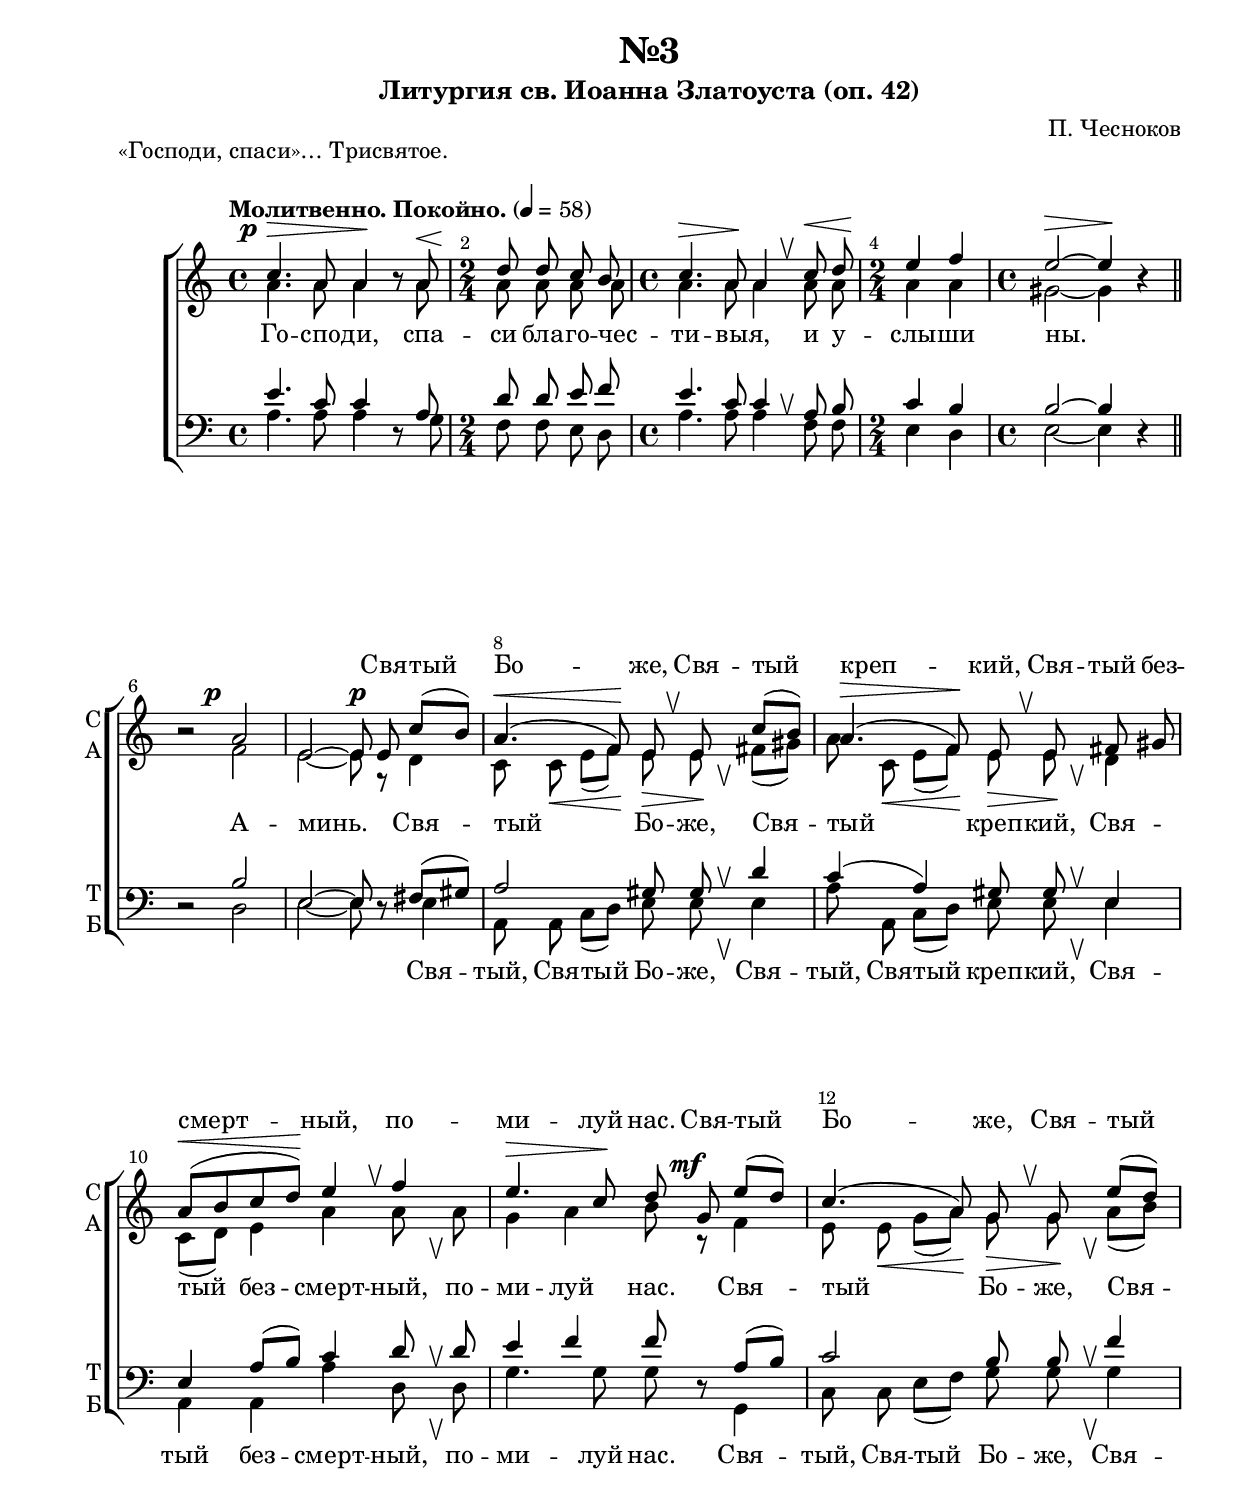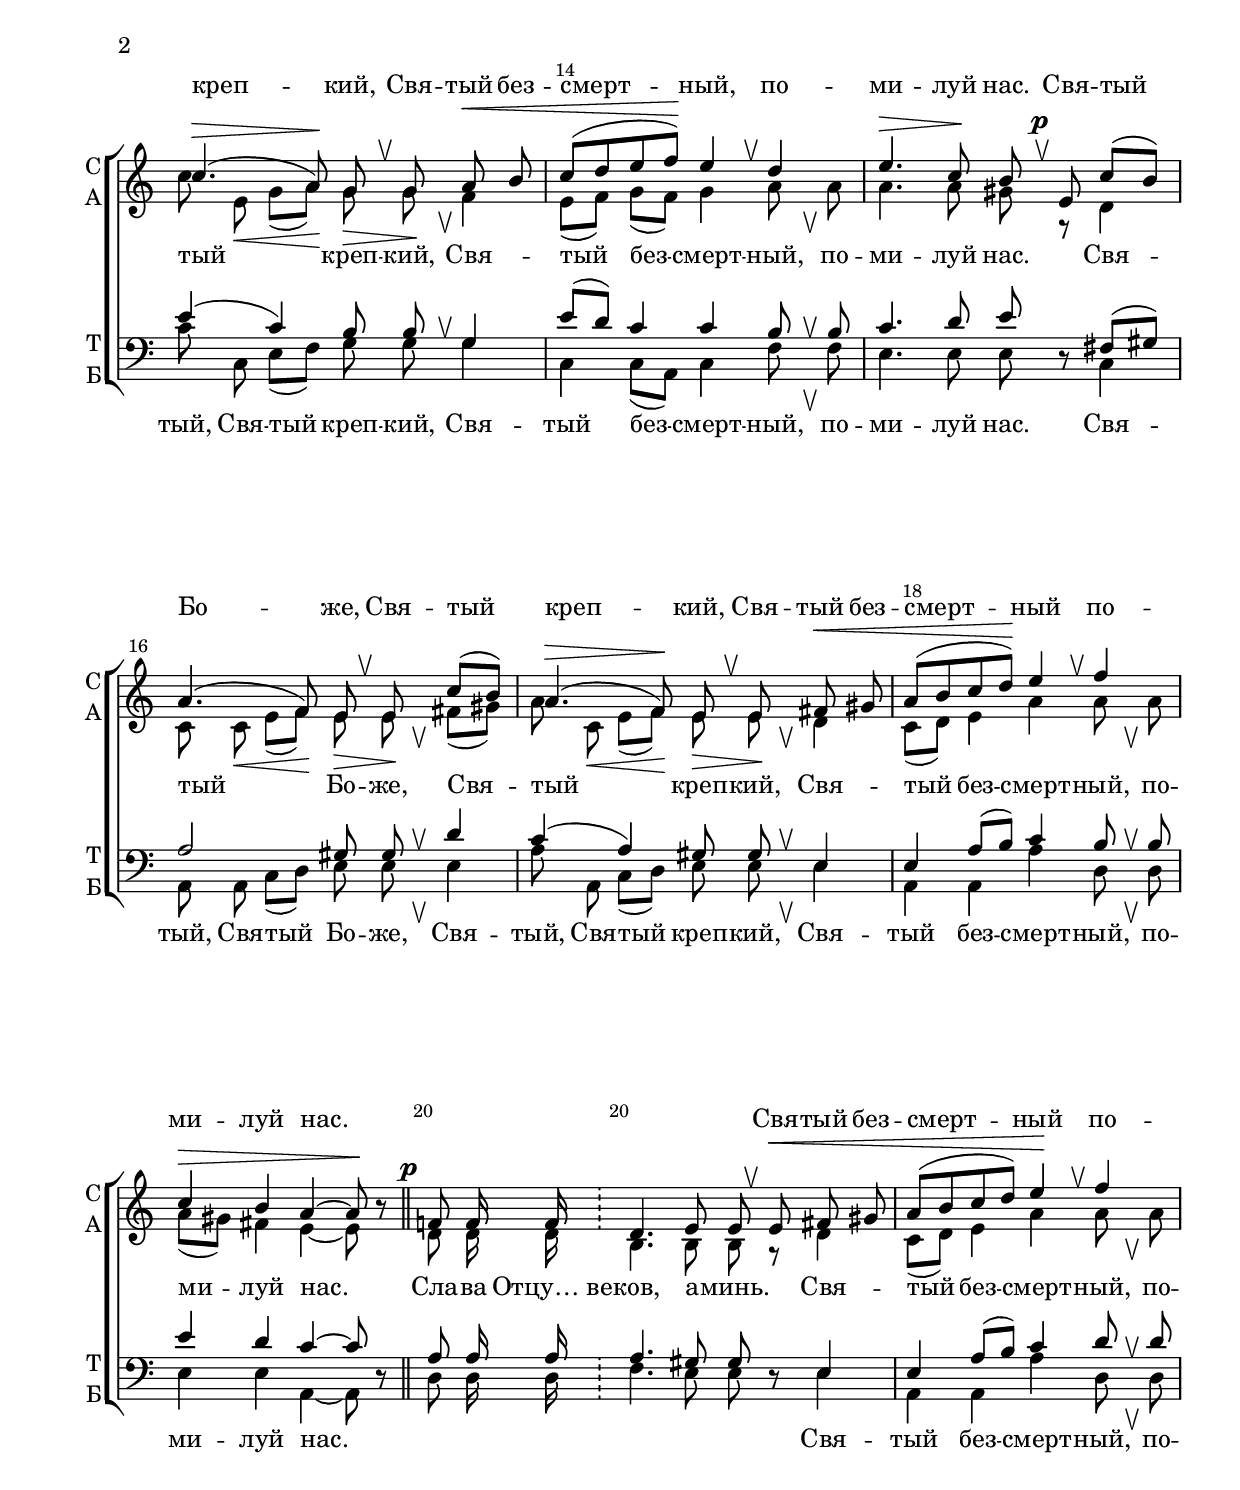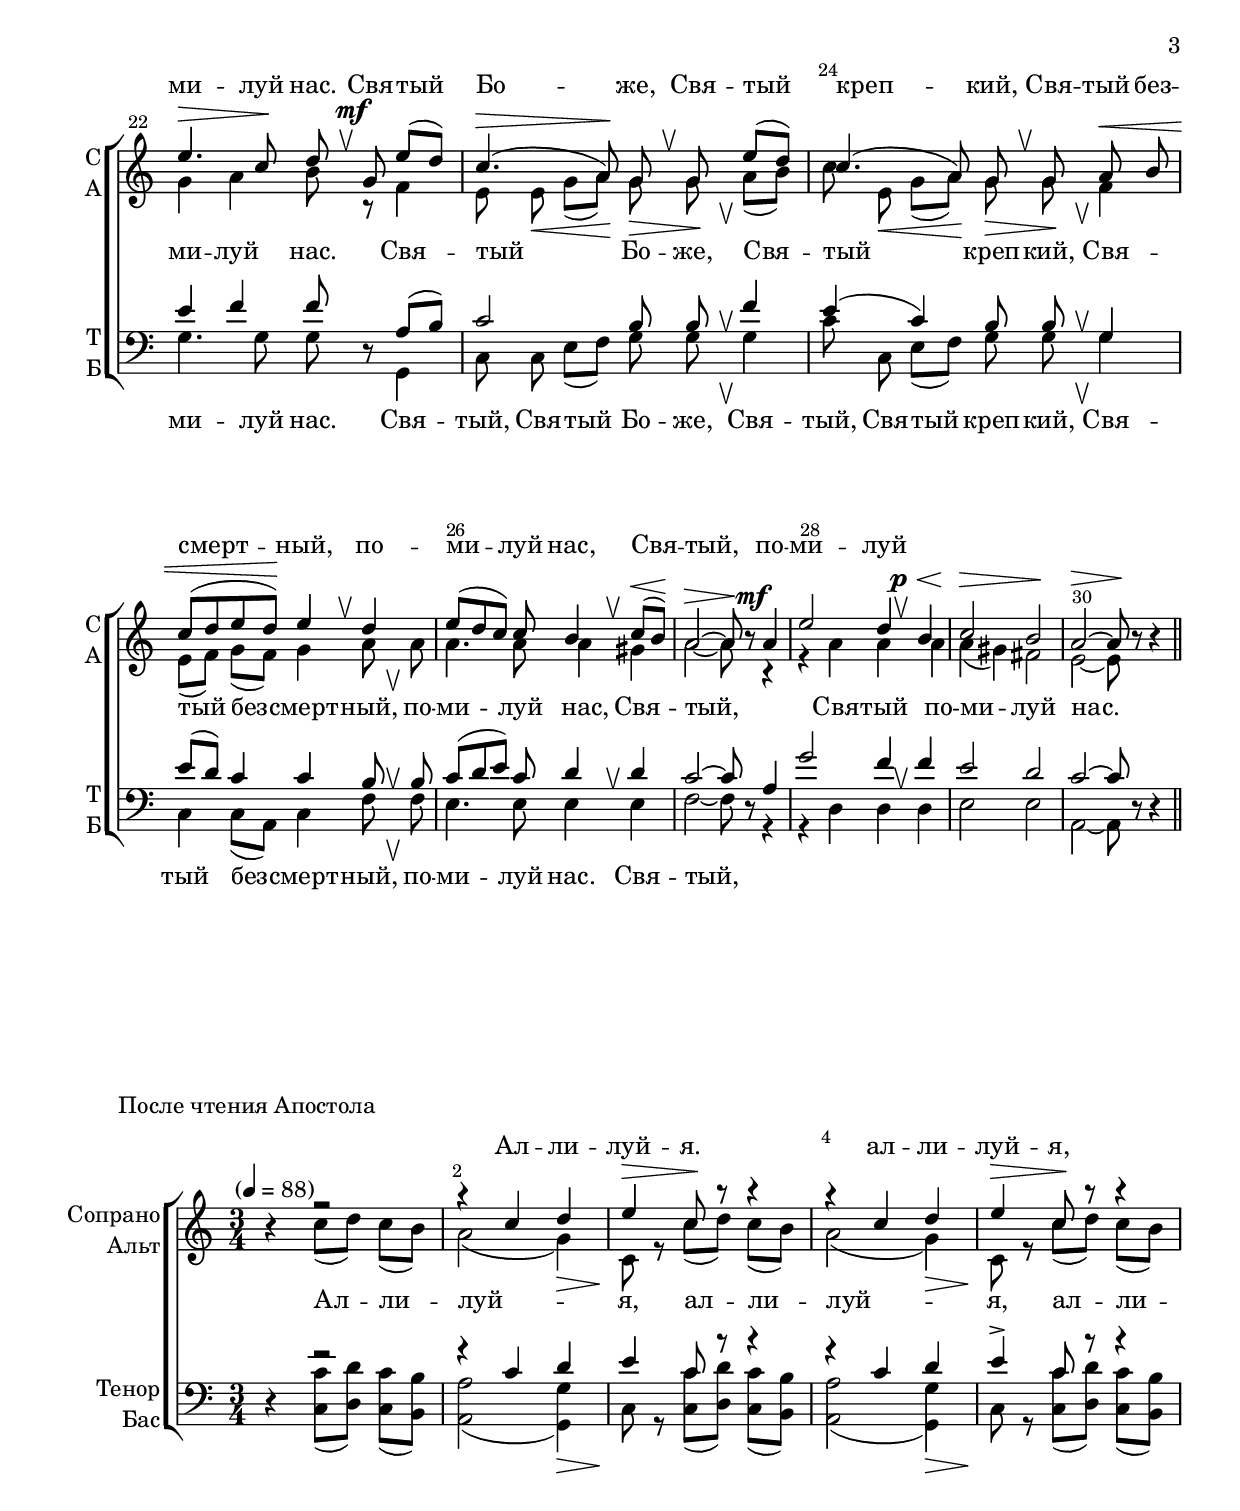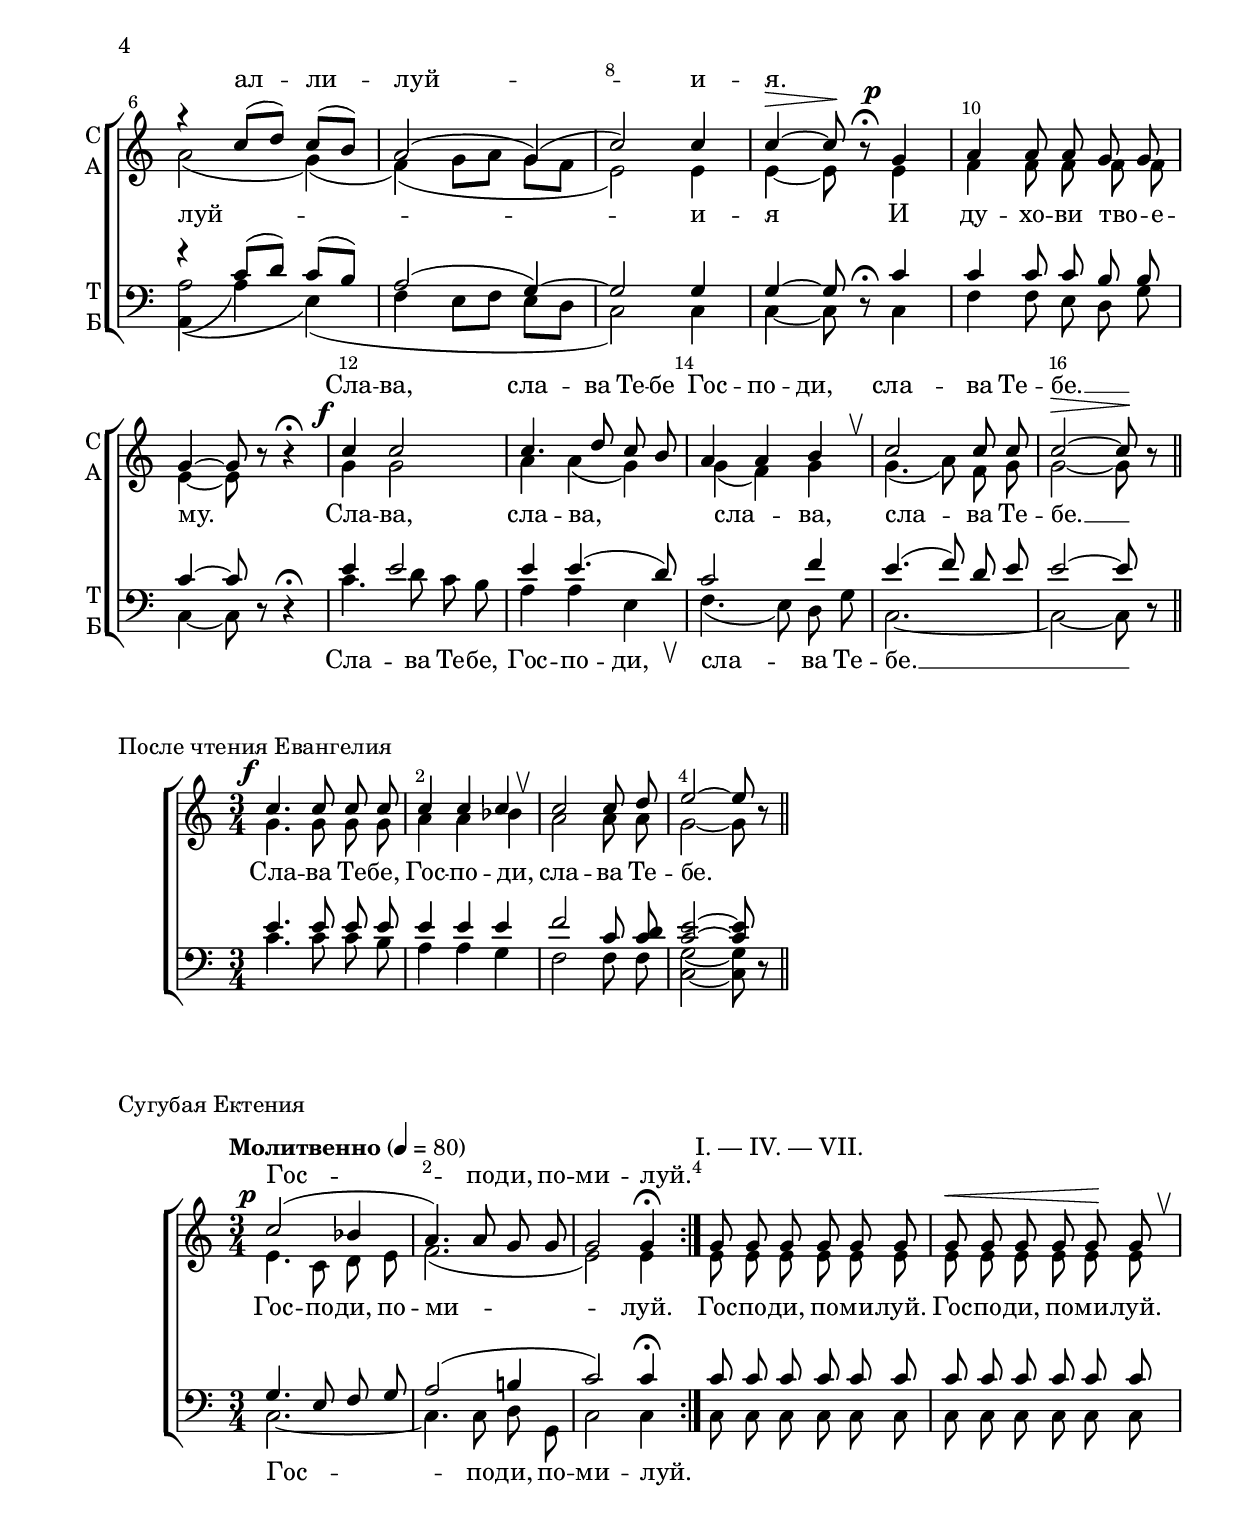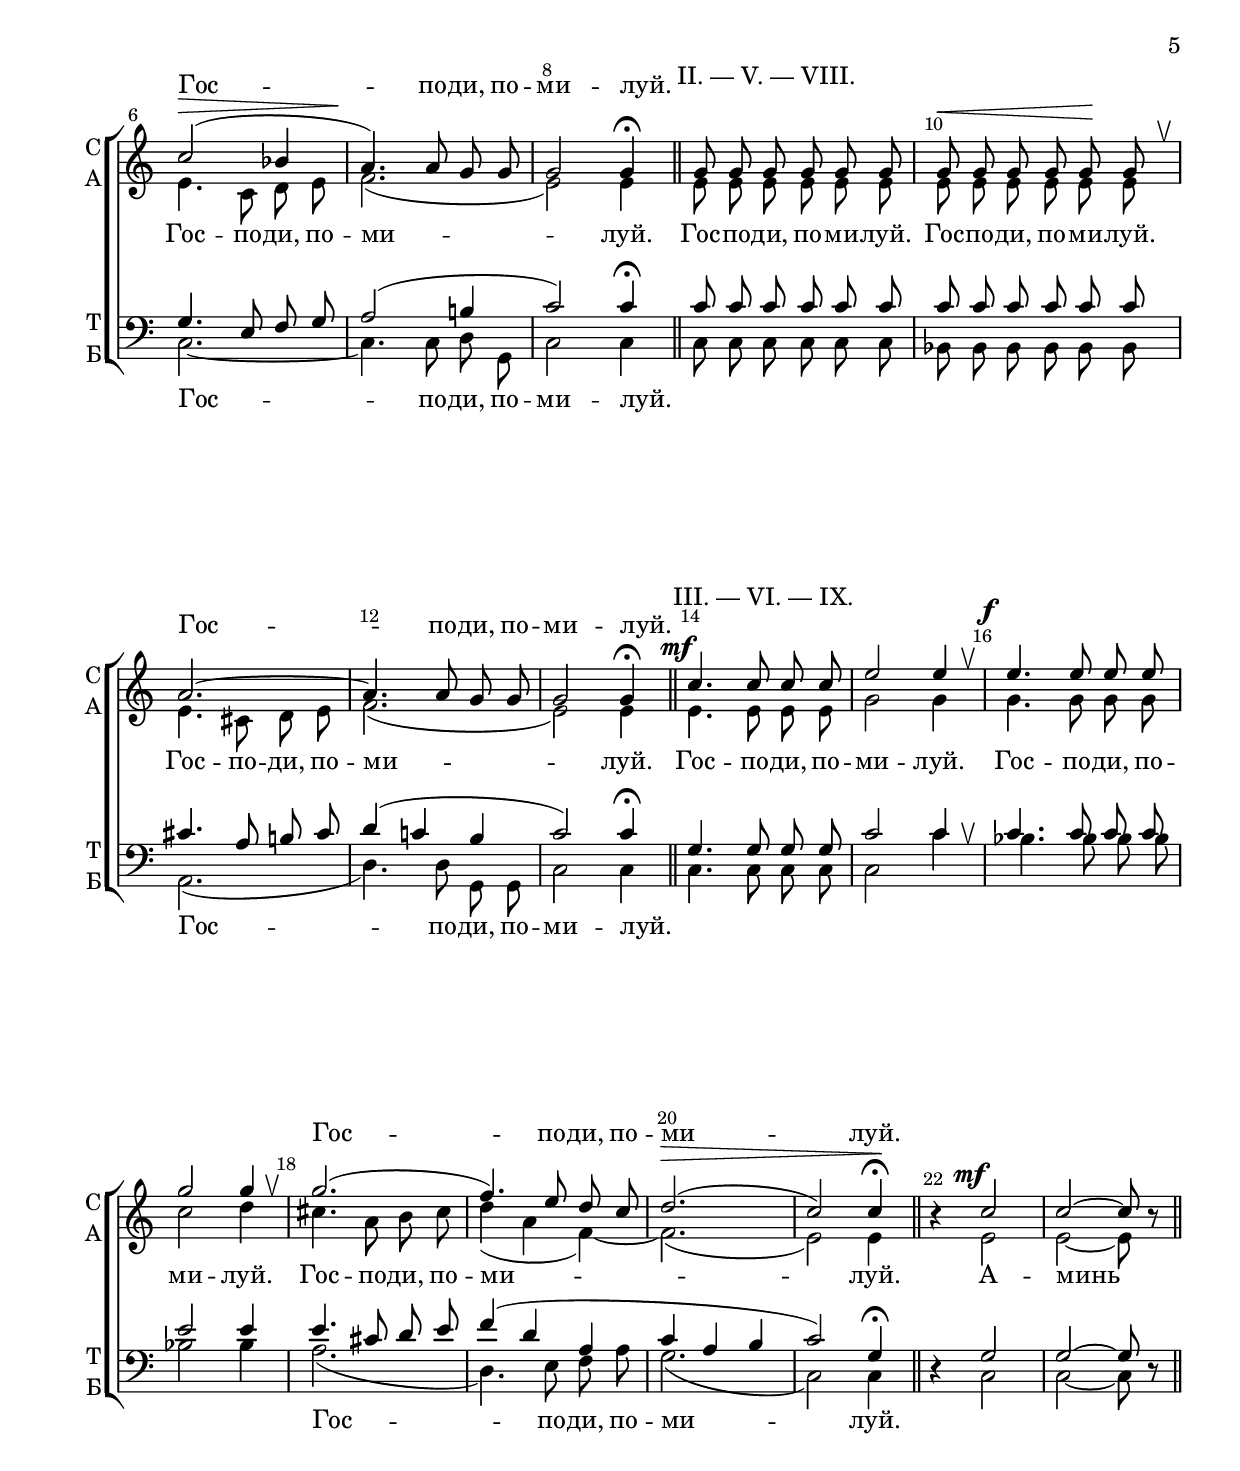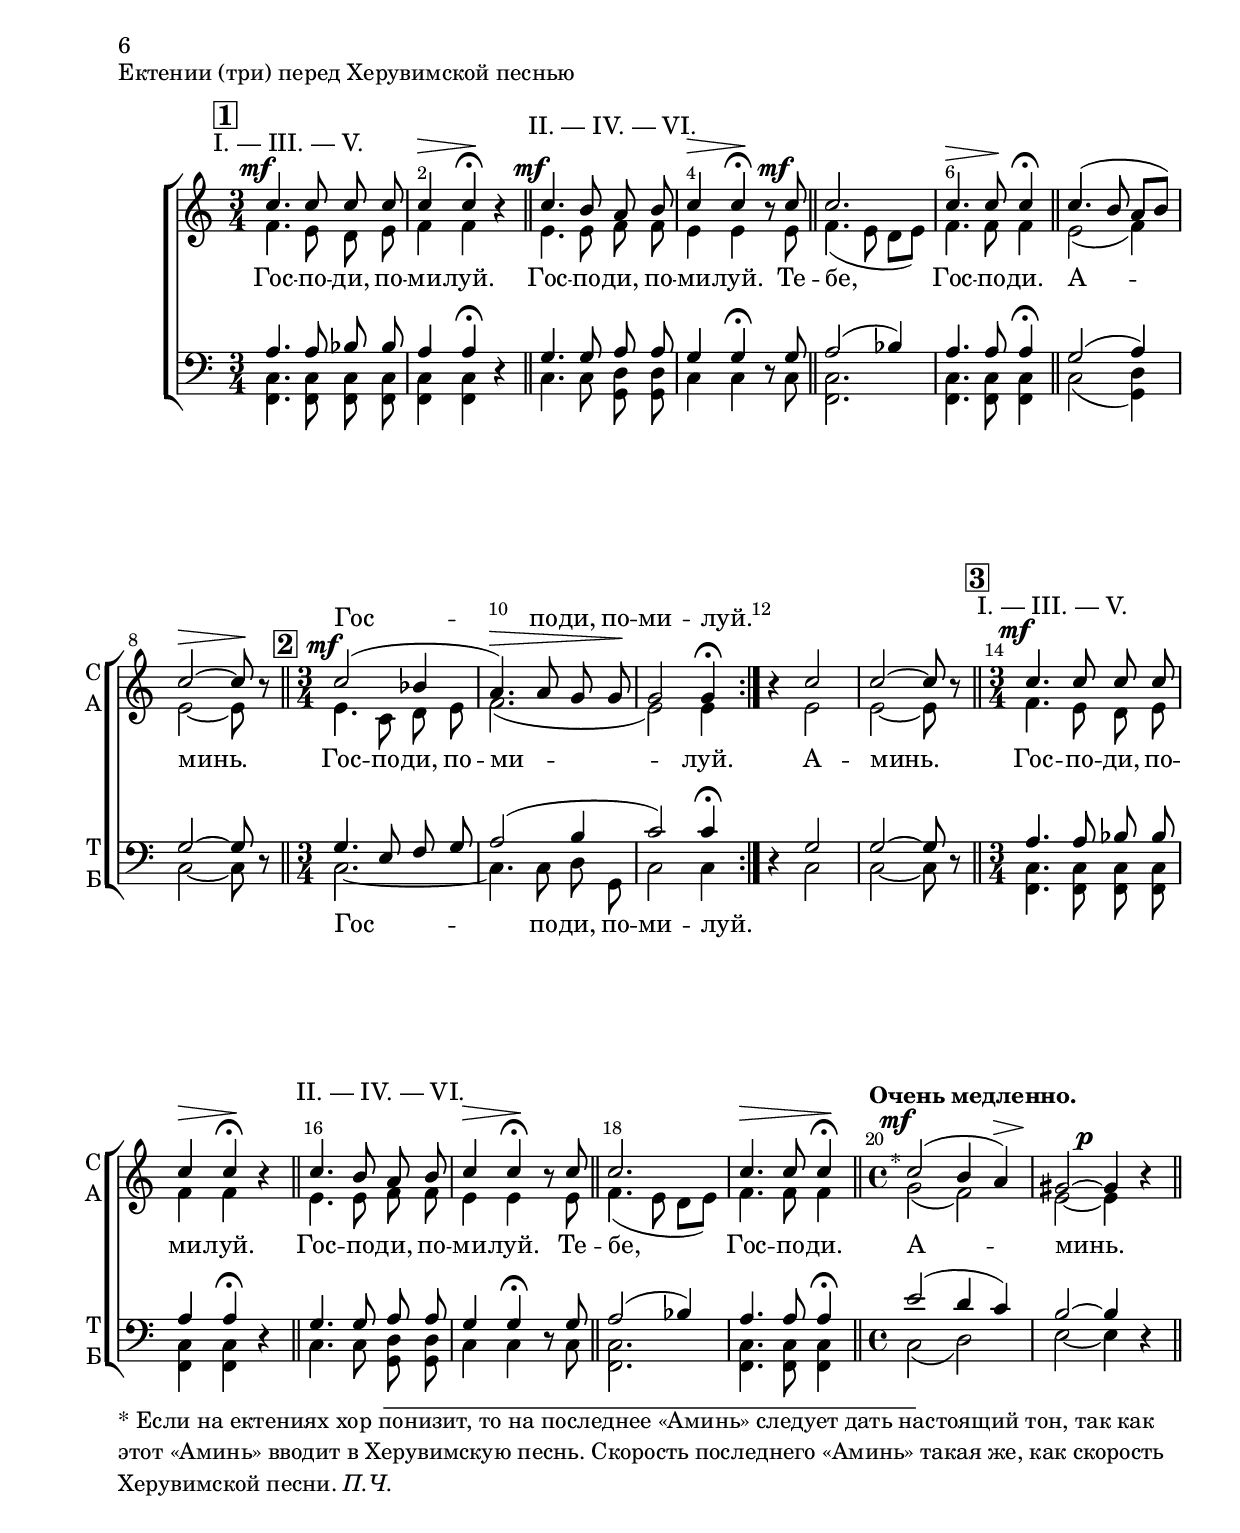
\version "2.24.0"

% закомментируйте строку ниже, чтобы получался pdf с навигацией
%#(ly:set-option 'point-and-click #f)
#(ly:set-option 'midi-extension "mid")
#(ly:set-option 'embed-source-code #t) % внедряем исходник как аттач к pdf
#(set-default-paper-size "a4")
%#(set-global-staff-size 18)

\header {
  subtitle = "Литургия св. Иоанна Златоуста (оп. 42)"
  title = "№3"
  composer = "П. Чесноков"
  %opus = "оп. 42"
  % Удалить строку версии LilyPond 
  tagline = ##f
}


abr = { \break }
%abr = \tag #'BR { \break }
abr = {}

pbr = { \pageBreak }
%pbr = {}

melon = { \set melismaBusyProperties = #'() }

meloff = { \unset melismaBusyProperties }
solo = ^\markup\italic"Соло"
tutti =  ^\markup\italic"tutti"

co = \cadenzaOn
cof = \cadenzaOff
cb = { \cadenzaOff \bar "||" }
cbr = { \allowBreak }
cbar = { \cadenzaOff \accidentalStyle default \bar "|" \cadenzaOn }
cber = { \cadenzaOff \accidentalStyle default \bar "!" \cadenzaOn }

stemOff = { \hide Staff.Stem }
nat = { \once \hide Accidental }
natt = { \accidentalStyle forget }
%stemOn = { \unHideNotes Staff.Stem }

% alternative breathe
breathess = { \once \override BreathingSign.text = \markup { \musicglyph #"scripts.tickmark" } \breathe }
%breathes = { \once \override BreathingSign.text = \markup { \musicglyph #"scripts.upbow" } \breathe }
%breathelow = { \once \override BreathingSign.text = \markup { \line { \translate #'(0 . -7) \musicglyph #"scripts.upbow"  } } \breathe }
breathes = { \tag #'V1 \tag #'V3  { \once \override BreathingSign.text = \markup { \musicglyph #"scripts.upbow" } } \tag #'V2 \tag #'V4 { \once \override BreathingSign.text = \markup { \line { \translate #'(0 . -7) \musicglyph #"scripts.upbow"  } } } \breathe }

% alternative partial - for repeats
partiall = { \set Timing.measurePosition = #(ly:make-moment -1/4) }

% compress multi-measure rests
multirests = { \override MultiMeasureRest.expand-limit = #1 \set Score.skipBars = ##t }

% mark with numbers in squares
squaremarks = {  \set Score.rehearsalMarkFormatter = #format-mark-box-numbers }

% mark with numbers in squares
marksnumbers = {  \set Score.rehearsalMarkFormatter = #format-mark-numbers }


% move dynamics a bit left (to be not up/under the note, but before)
placeDynamicsLeft = { \override DynamicText.X-offset = #-2.5 }


%make visible number of every 2-nd bar
secondbar = {
  \override Score.BarNumber.break-visibility = #end-of-line-invisible
  \override Score.BarNumber.X-offset = #1
  \override Score.BarNumber.self-alignment-X = #LEFT
  \set Score.barNumberVisibility = #(every-nth-bar-number-visible 2)
}

global = {
  \secondbar
  \multirests
  \placeDynamicsLeft
  
  \key a \minor
  \time 3/4
  \autoBeamOff
}

global_trisvjatoje = {
  \secondbar
  \multirests
  \placeDynamicsLeft
  
  \key a \minor
  \time 4/4
  \autoBeamOff
}


trisvjatoje_soprano = \relative c'' {
  \global_trisvjatoje
  \dynamicUp
  % \textMark "«Господи, спаси»… Трисвятое."
   \tempo "Молитвенно. Покойно." 4=58
   c4.\p\> a8 a4\! r8 a8\<
   \time 2/4 d8\! d c b |
   \time 4/4 c4.\> a8\! a4 \breathes c8\< d |
   \time 2/4 e4\! f |
   \time 4/4 e2~\> e4\! r4 \bar "||" \abr
   
   r2 a,2\p |
   e2~8 8\p c'[( b]) |
   a4.\<( f8)\! e \breathes  e8 c'[( b]) |
   a4.(\> f8\!) e8 \breathes e fis gis | \abr
   
   a8[(\< b c d)]\! e4 \breathes f4 |
   e4.\> c8\! d g,\mf e'[( d]) |
   c4.( a8) g \breathes g e'[( d]) | \abr
   
   c4.\>( a8)\! g \breathes g a\< b |
   c[( d e f])\! e4 \breathes d4 |
   e4.\> c8\! b \breathes e,\p c'[( b]) | \abr
   
   a4.( f8) e8 \breathes e c'[( b]) |
   a4.\>( f8\!) e8 \breathes e fis\< gis |
   a8[( b c d])\! e4 \breathes f | \abr
   
   c4\> b a4~ 8\! r8 \bar "||" |
   \co f!8\p 16 16 \cof  \bar "!" d4. e8 e \breathes e\< fis gis | \abr
   
   a[( b c d]) e4\! \breathes f |
   e4.\> c8\! d \breathes g,\mf e'[( d]) |
   c4.(\> a8)\! g \breathes g e'[( d]) | \abr
   
   c4.( a8) g \breathes g a\< b |
   c8[( d e d ])\! e4 \breathes d4 |
   e8[( d c]) c b4 \breathes c8[(\< b])\! | \abr
   
   a2~\> 8\! r8 a4\mf |
   e'2 d4 \breathes b\p\< |
   c2\> b2\! |
   a2\>~ a8\! r8 r4 \bar "||"
}

trisvjatoje_alt = \relative c'' {
  \global_trisvjatoje
  \dynamicDown
  a4. a8 a4 r8 a8 |
  a a a a |
  a4. a8 a4 a8 a |
  a4 a |
  gis2~4 r4 |
  
  r2 f2 |
  e2~8 r8 d4 |

  
  c8 c\< e[( f])\! e8\> e\!  \breathes fis8[( gis]) |
  a8 c,\< e[( f])\! e\> e8\! \breathes d4 |
  
  c8[( d]) e4 a a8 \breathes a |
  g4 a b8 r8 f4 |
  e8 e\< g[( a])\! g8\> g\! \breathes a8[( b]) |
  
  c8 e, \< g[( a])\! g\> g\! \breathes f4 |
  e8[( f]) g[( f]) g4 a8 \breathes a |
  a4. a8 gis r8 d4 |
  
  c8 c8\< e[( f])\! e8\> e\! \breathes fis8[( gis]) |
  a8 c, \< e[( f])\! e8\> e\! \breathes d4 |
  c8[( d]) e4 a a8 \breathes a |
  
  a8[( gis]) fis4 e4~8 r8 |
  d8 16 16
  b4. b8 b r d4 |
  
  c8[( d]) e4 a a8 \breathes a8 |
  g4 a b8 r8 f4 |
  e8 e\< g[( a])\! g\> g\! \breathes a[( b]) |
  
  c8 e,\< g[( a])\! g\> g\! \breathes f4 |
  e8[( f]) g[( f]) g4 a8 \breathes a8 |
  a4. a8 a4 gis |
  
  a2~8 r8 r4 |
  r a a a |
  a( gis) fis2 |
  e2~8 r8 r4 |
}

trisvjatoje_tenor = \relative c' {
  \global_trisvjatoje
  \dynamicUp
 e4. c8 c4 r8 a |
 d8 d e f |
 e4. c8 c4 \breathes a8 b |
 c4 b |
 b2~4 r4 |
 
 r2 b2 |
 e,2~8 r8 fis[( gis]) |
 a2 gis8 gis \breathes d'4 |
 c4( a) gis8 gis \breathes e4 |
 
 e4 a8[( b]) c4 d8 \breathes d |
 e4 f f8 r a,[( b]) |
 c2 b8 b \breathes f'4 |
 
 e4( c) b8 b \breathes g4 |
 e'8[( d]) c4 c b8 \breathes b |
 c4. d8 e r fis,[( gis]) |
 
 a2 gis8 gis \breathes d'4 |
 c( a) gis8 gis \breathes e4 |
 e a8[( b]) c4 b8 \breathes b |
 
 e4 d c~ 8 r8 |
 a8 16 16
 4. gis8 gis r e4 |
 
  e a8[( b]) c4 d8 \breathes d |
  e4 f f8 r a,[( b]) |
  c2 b8 b \breathes f'4 |
  
  e4( c) b8 b \breathes g4 |
  e'8[( d]) c4 c b8 \breathes b |
  c[( d e]) c d4 \breathes d |
  
  c2~8 r a4 |
  g'2 f4 \breathes f |
  e2 d |
  c~ 8 r8 r4
}

trisvjatoje_bass = \relative c' {
  \global_trisvjatoje
  \dynamicUp
  a4. a8 a4 r8 g |
  f8 f e d |
  a'4. a8 a4 f8 f |
  e4 d |
  e2~4 r4 |
  
  r2 d2 |
  e2~8 r8 e4 |
  a,8 a c[( d]) e e \breathes e4 |
  a8 a, c[( d]) e e \breathes e4 |
  
  a,4 a a' d,8 \breathes d |
  g4. g8 g r g,4 |
  c8 c e[( f]) g g \breathes g4 |
  
  c8 c, e[( f]) g g g4 |
  c, c8[( a]) c4 f8 \breathes f |
  e4. 8 8 r8 c4 |
  
  a8 a c[( d]) e e \breathes e4 |
  a8 a, c[( d]) e e \breathes e4 |
  a, a a' d,8 \breathes d |
  
  e4 e a,~8 r8 |
  d8 16 16
  f4. e8 e r e4 |
  
  a,4 a a' d,8 \breathes d |
  g4. 8 8 r8 g,4 |
  c8 c e[( f]) g g \breathes g4 |
  
  c8 c, e[( f]) g g \breathes g4 |
  c,4 c8[( a]) c4 f8 \breathes f |
  e4. 8 4 4 |
  
  f2~8 r8 r4 |
  r d d d |
  e2 e |
  a,~8 r8 r4
}

trisvjatoje_lyric_soprano   = \lyricmode {
_ _ _ _ _ _
  _ _ _ _ _ _ _
  _ _ _ _ _
  Свя -- тый Бо -- же, Свя -- тый креп -- кий, Свя -- тый без --
  смерт -- ный, по -- ми -- луй нас. Свя -- тый Бо -- же, Свя -- тый
  креп -- кий, Свя -- тый без -- смерт -- ный, по -- ми -- луй нас. Свя -- тый
  
  
 Бо -- же, Свя -- тый креп -- кий, Свя -- тый без -- смерт -- ный по --
 ми -- луй нас. _ _ _ _ _ _ Свя -- тый без --
 смерт -- ный по -- ми -- луй нас. Свя -- тый Бо -- же, Свя -- тый
 креп -- кий, Свя -- тый без -- смерт -- ный, по -- ми -- луй нас, Свя --
 тый, по -- ми -- луй
  

}

trisvjatoje_lyric_alt   = \lyricmode {
  Го -- спо -- ди, спа -- си бла -- го -- чес -- ти -- вы -- я, и у -- слы -- ши ны.
  А -- минь. Свя -- тый _ _ Бо -- же, Свя -- тый _ _ креп -- кий, Свя --
  тый без -- смерт -- ный, по -- ми -- луй нас. Свя -- тый _ _  Бо -- же, Свя --
  тый _ _ креп -- кий, Свя -- тый без -- смерт -- ный, по -- ми -- луй нас. Свя --
  тый _ _ Бо -- же, Свя -- тый _ _ креп -- кий, Свя -- тый без -- смерт -- ный, по --
  ми -- луй нас. Сла -- ва Отцу…_ве -- ков, а -- минь. Свя -- 
  тый без -- смерт -- ный, по -- ми -- луй нас. Свя -- тый _ _ Бо -- же, Свя --
  тый _ _ креп -- кий, Свя -- тый без -- смерт -- ный, по -- ми -- луй нас, Свя --
  тый, Свя -- тый по -- ми -- луй нас.
  
  
  
}

trisvjatoje_lyric_tenor  = \lyricmode {
 
 }
 
trisvjatoje_lyric_bass   = \lyricmode {
_ _ _ _ _ _ _ _ _ _ _ _ _ _ _ _
_ _
Свя -- тый, Свя -- тый Бо -- же, Свя -- тый, Свя -- тый креп -- кий, Свя --
тый без -- смерт -- ный, по -- ми -- луй нас. Свя -- тый, Свя -- тый Бо -- же, Свя --
тый, Свя -- тый креп -- кий, Свя -- тый без -- смерт -- ный, по -- ми -- луй нас. Свя --

тый, Свя -- тый Бо -- же, Свя -- тый, Свя -- тый креп -- кий, Свя -- тый без -- смерт -- ный, по --
ми -- луй нас. _ _ _ _ _ _ Свя --
тый без -- смерт -- ный, по -- ми -- луй нас. Свя -- тый, Свя -- тый Бо -- же, Свя --
тый, Свя -- тый креп -- кий, Свя -- тый без -- смерт -- ный, по -- ми -- луй нас. Свя --
тый,

}


apostol_soprano = \relative c'' {
  \global
  \dynamicUp
  \tempo "" 4=88
 r4 r2 |
 r4 c d |
 e\> c8\! r r4 |
 r4 c d | \abr
 
 e4\> c8\! r r4 |
 r c8[( d]) c[( b]) |
 a2( g4)( |
 c2) c4 | \abr
 
 c4\>~ 8\! r8\fermata g4\p |
 a a8 a g g |
 g4~8 r8 r4\fermata |
 c4\f c2 | \abr
 
 c4. d8 c b |
 a4 a b \breathes |
 c2 c8 c |
 c2~\> 8\! r8 \bar "||"
}

apostol_alt = \relative c'' {
  \global
  \dynamicDown
  r4 c8[( d]) c[( b]) |
  a2( g4)\> |
  c,8\! r8 c'[( d]) c[( b]) |
  a2( g4)\> |
  
  c,8\! r c'[( d]) c[( b]) |
  a2( g4)( |
  f)( g8[ a] g[ f] |
  e2) e4 |
  
  e4~8 r8 e4 |
  f4 f8 f f f |
  e4~8 r r4 |
  g4 g2 |
  
  a4 a( g) |
  g( f) g |
  g4.( a8) f g |
  g2~ 8 r8
}

apostol_tenor = \relative c' {
  \global
  \dynamicUp
  r4 r2 |
  r4 c4 d |
  e4 c8 r r4 |
  r4 c d |
  
  e4-> c8\! r r4 |
  r4 c8[( d]) c[( b]) |
  a2( g4)~ |
  2 g4 |
  
  g4~8 r8\fermata c4 |
  c4 8 8 b b |
  c4~8 r8 r4\fermata |
  e4 2 |
  
  4 4.( d8) |
  c2 f4 |
  e4.( f8) d e |
  e2~8 r8
}

apostol_bass = \relative c {
  \global
  \dynamicDown
  r4 <c c'>8[( <d d'>]) <c c'>[( <b b'>]) |
  <a a'>2( <g g'>4)\> |
  c8\! r <c c'>[( <d d'>]) <c c'>[( <b b'>]) |
  <a a'>2( <g g'>4)\> |
  
  c8\! r <c c'>[( <d d'> ]) <c c'>[( <b b'>]) |
  << { a'2\( e4\)( f4 } { a,4( a'4) s2} >> e8[ f] e[ d] |
  c2) c4 |
  
  c4~8 r8 c4 |
  f4 f8 e d g |
  c,4~8 r r4 |
  c'4. d8 c b |
  
  a4 a e \breathes |
  f4.( e8) d g |
   c,2.~ |
   2~8 r8
}

apostol_lyric_soprano   = \lyricmode {

  Ал -- ли -- луй -- я. ал -- ли --
  луй -- я, ал -- ли -- луй -- и --
  я. _ _ _ _ _ _ _ Сла -- ва,
  сла -- ва Те -- бе Гос -- по -- ди, сла -- ва Те -- бе. __
  
}

apostol_lyric_alt   = \lyricmode {
  Ал -- ли -- луй -- я, ал -- ли -- луй -- 
  я, ал -- ли -- луй -- и --
  я И ду -- хо -- ви тво -- е -- му. Сла -- ва,
  сла -- ва, сла -- ва, сла -- ва Те -- бе. __
}

apostol_lyric_bass   = \lyricmode {
  _ _ _ _ _ _ _
  _ _ _ _ _
  _ _ _ _ _ _ _ _ _
  Сла -- ва Те -- бе, 
  Гос -- по -- ди, сла -- ва Те -- бе. __
}


evangelie_soprano = \relative c'' {
  \global
  \dynamicUp
 % \textMark "После чтения Евангелия"
 c4.\f 8 8 8 |
 4 4 4 \breathes |
 2 8 d |
 e2~8 r8 \bar "||"
 
}

evangelie_alt = \relative c'' {
  \global
  \dynamicDown
  g4. 8 8 8 |
  a4 a bes |
  a2 8 8 |
  g2~8 r8
 
}

evangelie_tenor = \relative c' {
  \global
  \dynamicUp
  e4. 8 8 8 |
  4 4 4 |
  f2 c8 <c d> |
  <c e>2~8 r8
}

evangelie_bass = \relative c' {
  \global
  \dynamicUp
  c4. 8 8 b |
  a4 a g |
  f2 8 8 |
  <g c,>2~8 r8 
}

evangelie_lyric_alt   = \lyricmode {
  Сла -- ва Те -- бе, Гос -- по -- ди, сла -- ва Те -- бе.
  
}


sugubaja_soprano = \relative c'' {
  \global
  \dynamicUp
%   \textMark "Сугубая Ектения"
   \tempo "Молитвенно" 4=80
   \repeat volta 2 {
   c2\p( bes4 |
   a4.) a8 g g |
   g2 g4\fermata
   }
   \textMark "I. — IV. — VII."
   g8 g g g g g | \abr
   
   g\< g g g g\! g \breathes |
   c2(\> bes4 |
   a4.\!) a8 g g |
   g2 g4 \fermata \bar "||" \abr
   
   \textMark "II. — V. — VIII."
   g8 8 8 8 8 8 |
   8\< 8 8 8 8\! 8 \breathes |
   a2.~ |
   4. a8 g g |
   g2 g4\fermata \bar "||" \abr
   
   \textMark "III. — VI. — IX."
   c4.\mf 8 8 8 |
   e2 4 \breathes |
   e4.\f 8 8 8 |
   g2 g4 \breathes |
   g2.( | \abr
   
   f4.) e8 d c |
   d2.(\> |
   c2) c4\!\fermata \bar "||"
   r4 c2\mf |
   2~8 r8 \bar "||" 
}

sugubaja_alt = \relative c' {
  \global
  \dynamicDown
  
  \repeat volta 2 {
  e4. c8 d e |
  f2.( |
  e2) e4
  }
  e8 e e e e e |
  
  e e e e e e |
  e4. c8 d e |
  f2.( |
  e2) e4 |
  
  e8 8 8 8 8 8|
  8 8 8 8 8 8 |
  e4. cis8 d e |
  f2.( |
  e2) e4 |
  
  e4. 8 8 8 |
  g2 4 |
  g4. 8 8 8 |
  c2 d4 |
  cis4. a8 b cis |
  
  d4( a f)~ |
  2.( |
  e2) e4 |
  r4 e2 |
  e2~8 r8
}

sugubaja_tenor = \relative c' {
  \global
  \dynamicUp
  \repeat volta 2 {
  g4. e8 f g |
  a2( b!4 |
  c2) c4\fermata
  }
  c8 8 8 8 8 8 |
  
  8 8 8 8 8 8 |
  g4. e8 f g |
  a2( b!4 |
  c2) c4\fermata |
  
  c8 8 8 8 8 8 |
  8 8 8 8 8 8 |
  cis4. a8 b! cis |
  d4( c! b |
  c2) c4\fermata 
  
  g4. 8 8 8 |
  c2 4 \breathes |
  c4. c8 c c |
  e2 e4 |
  e4. cis8 d e |
  
  f4( d a |
  c a b |
  c2) g4\fermata |
  r4 g2 |
  g2~8 r8
}

sugubaja_bass = \relative c {
  \global
  \dynamicUp
  
  \repeat volta 2 {
  c2.~ |
  4. c8 d g, |
  c2 c4 | }
  c8 8 8 8 8 8 |
  
  8 8 8 8 8 8 |
  2.~ |
  4. 8 d g, |
  c2 4 |
  
  c8 8 8 8 8 8 |
  bes8 8 8 8 8 8 |
  a2.( |
  d4.) 8 g, g |
  c2 4 |
  
  c4. 8 8 8 |
  c2 c'4  |
  bes4. 8 8 8 |
  2 4 |
  a2.( |
  d,4.) e8 f a |
  g2.( |
  c,2) 4 |
  r4 c2 |
  c2~8 r8
}

sugubaja_lyric_soprano   = \lyricmode {
 
  Гос -- по -- ди, по -- ми -- луй.
  _ _ _ _ _ _
  _ _ _ _ _ _ Гос -- по -- ди, по -- ми -- луй.
  _ _ _ _ _ _ _ _ _ _ _ _ Гос -- по -- ди, по -- ми -- луй.
  _ _ _ _ _ _ _ _ _ _ _ _ Гос --
  по -- ди, по -- ми -- луй.
  
}

sugubaja_lyric_alt   = \lyricmode {
  Гос -- по -- ди, по -- ми -- луй. Гос -- по -- ди, по -- ми -- луй. 
  Гос -- по -- ди, по -- ми -- луй. Гос -- по -- ди, по -- ми -- луй. 
  Гос -- по -- ди, по -- ми -- луй. Гос -- по -- ди, по -- ми -- луй. Гос -- по -- ди, по -- ми -- луй. 
  Гос -- по -- ди, по -- ми -- луй. Гос -- по -- ди, по -- ми -- луй. Гос -- по -- ди, по -- 
  ми -- луй. А -- минь
  
}

sugubaja_lyric_bass   = \lyricmode {
  Гос -- по -- ди, по -- ми -- луй.  _ _ _ _ _ _
  _ _ _ _ _ _ Гос -- по -- ди, по -- ми -- луй. 
  _ _ _ _ _ _ _ _ _ _ _ _ Гос -- по -- ди, по -- ми -- луй. 
  _ _ _ _ _ _ _ _ _ _ _ _ Гос --
  по -- ди, по -- ми -- луй.
}


pered_heruvimskoj_soprano = \relative c'' {
  \global
  \dynamicUp
  \squaremarks
   \mark 1
   \textMark "I. — III. — V."
   \time 3/4
   
   c4.\mf c8 8 8 |
   c4\> c4\!\fermata r \bar "||"|
   
   \textMark "II. — IV. — VI."
   c4.\mf b8 a b |
   c4\> c\!\fermata r8 c8\mf \bar "||" \abr
   
   c2. |
   c4.\> c8\! c4\fermata \bar "||" |
   c4.( b8 a[ b] ) |
   c2~\> c8\! r8 \bar "||" \time 3/4 \abr
   
   \mark 2
   \repeat volta 2 {
     c2\mf( bes4 |
     a4.\>) a8 g g\! | 
     g2 g4\fermata
   }
   r4 c2 |
   c2~8 r8 \bar "||" \time 3/4 \abr
   
   \mark 3
   \textMark "I. — III. — V."
   c4.\mf c8 8 8 |
   c4\> c4\!\fermata r4 \bar "||"
   
   \textMark "II. — IV. — VI."
   c4. b8 a b |
   c4\> c\!\fermata r8 c8 \bar "||" \abr
   
   c2. | 
   c4.\> c8 c4\!\fermata \bar "||"
    \once \override Score.Footnote.annotation-line = ##f
   \footnote "*" #'( 0.25 . 0.25 ) \markup \wordwrap { * Если на ектениях хор понизит, то на последнее «Аминь» следует дать настоящий тон, так как этот «Аминь» вводит в Херувимскую песнь. Скорость последнего «Аминь» такая же, как скорость Херувимской песни. \italic "П.Ч."}
   \time 4/4
   \tempo "Очень медленно."
   c2\mf( b4 a)\> |
   gis2~\! gis4\p r4 \bar "||"
}

pered_heruvimskoj_alt = \relative c' {
  \global
  \dynamicDown
  
  f4. e8 d e |
  f4 f r |
  e4. e8 f f |
  e4 e r8 e8 |
  
  f4.( e8 d[ e]) |
  f4. f8 f4 |
  e2( f4) |
  e2~ e8 r8 |
  
  \repeat volta 2 {
  e4. c8 d e |
  f2.( |
  e2) e4
  }
  
  r4 e2 |
  e2~8 r8 |
  
  f4. e8 d e |
  f4 f r4 |
  e4. e8 f f |
  e4 e r8 e8 |
  
  f4.( e8 d[ e]) |
  f4. f8 f4 |
  
  g2( f) |
  e2~4 r4
}

pered_heruvimskoj_tenor = \relative c' {
  \global
  \dynamicUp
  a4. a8 bes bes |
  a4 a\fermata r4 |
  
  g4. g8 a a |
  g4 g\fermata r8 g8 |
  
  a2( bes4) |
  a4. a8 a4\fermata |
  g2( a4) |
  g2~ 8 r8 |
  
  \repeat volta 2 {
  g4. e8 f g |
  a2( b4 |
  c2) c4\fermata }
  
  r4 g2 |
  g2~8 r8 |
  
  a4. a8 bes bes |
  a4 a4\fermata r4 |
  g4. g8 a a |
  g4 g4\fermata r8 g8 |
  
  a2( bes4) |
  a4. a8 a4\fermata |
  e'2( d4 c) |
  b2~4 r4
  
}

pered_heruvimskoj_bass = \relative c {
  \global
  \dynamicUp
  
  
  <c f,>4. 8 8 8 |
  4 4 r |
  c4. c8 <d g,> q |
  c4 c r8 c |
  
  <c f,>2. |
  4. 8 4 |
  c2( <d g,>4) |
  c2~8 r8 |
  
  \repeat volta 2 {
    c2.~ |
    4. 8 d g, |
    c2 4 }
  
  r4 c2 |
  c2~8 r |
  
  <c f,>4. 8 8 8 |
  4 4 r |
  c4. 8 <d g,>8 8 |
  c4 4 r8 c |
  
  <c f,>2. |
  4. 8 4 |
  c2( d) |
  e~4 r |
  
}

pered_heruvimskoj_lyric_soprano   = \lyricmode {
  
  _ _ _ _ _ _  _ _ _ _ _ _  _
  _ _ _ _   _ _
   
  Гос -- по -- ди, по -- ми -- луй. _ _
  _ _ _ _ _ _   _ _ _ _ _ _   _
  _ _ _ _   _ _
  
}

pered_heruvimskoj_lyric_alt   = \lyricmode {
  
  Гос -- по -- ди, по -- ми -- луй. Гос -- по -- ди, по -- ми -- луй. Те --
  бе, Гос -- по -- ди. А -- минь.
  Гос -- по -- ди, по -- ми -- луй. А -- минь.
  Гос -- по -- ди, по -- ми -- луй. Гос -- по -- ди, по -- ми -- луй. Те --
  бе, Гос -- по -- ди. А -- минь.
  
}

pered_heruvimskoj_lyric_bass   = \lyricmode {
  
 _ _ _ _ _ _    _ _ _ _ _ _   _
 _ _ _ _   _ _
 Гос -- по -- ди, по -- ми -- луй. _ _
 _ _ _ _ _ _    _ _ _ _ _ _    _
 _ _ _ _    _ _
}


  \paper {
    top-margin = 15
    left-margin = 20
    right-margin = 10
    bottom-margin = 35
    indent = 10
    ragged-bottom = ##f
    %  system-separator-markup = \slashSeparator
    
  }


\bookpart {

  
    \score {
      \header { piece ="«Господи, спаси»… Трисвятое." }
    %  \transpose c bes {
    %  \removeWithTag #'BR
    \new ChoirStaff <<
      
     
      \new Staff = "upstaff" \with {
        shortInstrumentName = \markup { \right-column { "С" "А"  } }
        midiInstrument = "voice oohs"
        %        \RemoveEmptyStaves
      } <<
        \new Voice = "soprano" { \voiceOne  \keepWithTag #'V1 \trisvjatoje_soprano }
        \new Voice  = "alto" { \voiceTwo  \keepWithTag #'V2 \trisvjatoje_alt }
      >> 
      
      % \new Lyrics \with {alignAboveContext = "upstaff"} \lyricsto "soprano" \lyricssop
      \new Lyrics \with {alignAboveContext = "upstaff"} \lyricsto "soprano" { \trisvjatoje_lyric_soprano }
      \new Lyrics \lyricsto "alto" { \trisvjatoje_lyric_alt }
      % alternative lyrics above up staff
      
      \new Staff = "downstaff" \with {
        shortInstrumentName = \markup { \right-column { "Т" "Б" } }
        midiInstrument = "voice oohs"
      } <<
        \new Voice = "tenor" { \voiceOne \clef bass  \keepWithTag #'V3 \trisvjatoje_tenor }
        \new Voice = "bass" { \voiceTwo  \keepWithTag #'V4 \trisvjatoje_bass }
      >>
      
%           \new Lyrics \with {alignAboveContext = "downstaff"} \lyricsto "tenor" \lyricstenor
      \new Lyrics  \lyricsto "tenor" \trisvjatoje_lyric_tenor
      \new Lyrics \lyricsto "bass" \trisvjatoje_lyric_bass
    >>
    %  }  % transposeµ
    \layout {
      %    #(layout-set-staff-size 20)
      \context {
        \Score
      }
      \context {
        \Staff
        %        \RemoveEmptyStaves
                \RemoveAllEmptyStaves
        \consists Merge_rests_engraver
      }
      %Metronome_mark_engraver
    }
    \midi {
    }
  }
  
    \score {
    \header { piece = "После чтения Апостола" }
    %  \transpose c bes {
    %  \removeWithTag #'BR
    \new ChoirStaff <<
      
      \new Staff = "upstaff" \with {
        instrumentName = \markup { \right-column { "Сопрано" "Альт"  } }
        shortInstrumentName = \markup { \right-column { "С" "А"  } }
        midiInstrument = "voice oohs"
        %        \RemoveEmptyStaves
      } <<
        \new Voice = "soprano" { \voiceOne  \keepWithTag #'V1 \apostol_soprano }
        \new Voice  = "alto" { \voiceTwo  \keepWithTag #'V2 \apostol_alt }
      >> 
      
      % \new Lyrics \with {alignAboveContext = "upstaff"} \lyricsto "soprano" \lyricssop
      \new Lyrics \with {alignAboveContext = "upstaff"} \lyricsto "soprano" { \apostol_lyric_soprano }
      \new Lyrics \lyricsto "alto" { \apostol_lyric_alt }
      % alternative lyrics above up staff
      
      \new Staff = "downstaff" \with {
        instrumentName = \markup { \right-column { "Тенор" "Бас" } }
        shortInstrumentName = \markup { \right-column { "Т" "Б" } }
        midiInstrument = "voice oohs"
      } <<
        \new Voice = "tenor" { \voiceOne \clef bass  \keepWithTag #'V3 \apostol_tenor }
        \new Voice = "bass" { \voiceTwo  \keepWithTag #'V4 \apostol_bass }
      >>
       \new Lyrics \lyricsto "bass" \apostol_lyric_bass
        >>
    %  }  % transposeµ
    \layout {
      %    #(layout-set-staff-size 20)
      \context {
        \Score
      }
      \context {
        \Staff
        %        \RemoveEmptyStaves
        %        \RemoveAllEmptyStaves
        \consists Merge_rests_engraver
      }
    }
    \midi {
    }
  }
  
    \score {
    \header { piece = "После чтения Евангелия" }  
    %  \transpose c bes {
    %  \removeWithTag #'BR
    \new ChoirStaff <<
      
     
      \new Staff = "upstaff" \with {
        shortInstrumentName = \markup { \right-column { "С" "А"  } }
        midiInstrument = "voice oohs"
        %        \RemoveEmptyStaves
      } <<
        \new Voice = "soprano" { \voiceOne  \keepWithTag #'V1 \evangelie_soprano }
        \new Voice  = "alto" { \voiceTwo  \keepWithTag #'V2 \evangelie_alt }
      >> 
      
      % \new Lyrics \with {alignAboveContext = "upstaff"} \lyricsto "soprano" \lyricssop
      \new Lyrics \lyricsto "alto" { \evangelie_lyric_alt }
      % alternative lyrics above up staff
      
      \new Staff = "downstaff" \with {
        shortInstrumentName = \markup { \right-column { "Т" "Б" } }
        midiInstrument = "voice oohs"
      } <<
        \new Voice = "tenor" { \voiceOne \clef bass  \keepWithTag #'V3 \evangelie_tenor }
        \new Voice = "bass" { \voiceTwo  \keepWithTag #'V4 \evangelie_bass }
      >>
    >>
    %  }  % transposeµ
    \layout {
      %    #(layout-set-staff-size 20)
      \context {
        \Score
      }
      \context {
        \Staff
        %        \RemoveEmptyStaves
                \RemoveAllEmptyStaves
        \consists Merge_rests_engraver
      }
      %Metronome_mark_engraver
    }
    \midi {
    }
  }
  
    \score {
     \header { piece = "Сугубая Ектения" }

    %  \transpose c bes {
    %  \removeWithTag #'BR
    \new ChoirStaff <<
      
      \new Staff = "upstaff" \with {
        shortInstrumentName = \markup { \right-column { "С" "А"  } }
        midiInstrument = "voice oohs"
        %        \RemoveEmptyStaves
      } <<
        \new Voice = "soprano" { \voiceOne  \keepWithTag #'V1 \sugubaja_soprano }
        \new Voice  = "alto" { \voiceTwo  \keepWithTag #'V2 \sugubaja_alt }
      >> 
      
      % \new Lyrics \with {alignAboveContext = "upstaff"} \lyricsto "soprano" \lyricssop
      \new Lyrics \with {alignAboveContext = "upstaff"} \lyricsto "soprano" { \sugubaja_lyric_soprano }
      \new Lyrics \lyricsto "alto" { \sugubaja_lyric_alt }
      % alternative lyrics above up staff
      
      \new Staff = "downstaff" \with {
        shortInstrumentName = \markup { \right-column { "Т" "Б" } }
        midiInstrument = "voice oohs"
      } <<
        \new Voice = "tenor" { \voiceOne \clef bass  \keepWithTag #'V3 \sugubaja_tenor }
        \new Voice = "bass" { \voiceTwo  \keepWithTag #'V4 \sugubaja_bass }
      >>
       \new Lyrics \lyricsto "bass" \sugubaja_lyric_bass
        >>
    %  }  % transposeµ
    \layout {
      %    #(layout-set-staff-size 20)
      \context {
        \Score
      }
      \context {
        \Staff
        %        \RemoveEmptyStaves
        %        \RemoveAllEmptyStaves
        \consists Merge_rests_engraver
      }
      %Metronome_mark_engraver
    }
    \midi {
    }
  }
  
      \score {
        
        \header { piece = "Ектении (три) перед Херувимской песнью" }
    %  \transpose c bes {
    %  \removeWithTag #'BR
    \new ChoirStaff <<
      
      \new Staff = "upstaff" \with {
        shortInstrumentName = \markup { \right-column { "С" "А"  } }
        midiInstrument = "voice oohs"
        %        \RemoveEmptyStaves
      } <<
        \new Voice = "soprano" { \voiceOne  \keepWithTag #'V1 \pered_heruvimskoj_soprano }
        \new Voice  = "alto" { \voiceTwo  \keepWithTag #'V2 \pered_heruvimskoj_alt }
      >> 
      
      % \new Lyrics \with {alignAboveContext = "upstaff"} \lyricsto "soprano" \lyricssop
      \new Lyrics \with {alignAboveContext = "upstaff"} \lyricsto "soprano" { \pered_heruvimskoj_lyric_soprano }
      \new Lyrics \lyricsto "alto" { \pered_heruvimskoj_lyric_alt }
      % alternative lyrics above up staff
      
      \new Staff = "downstaff" \with {
        shortInstrumentName = \markup { \right-column { "Т" "Б" } }
        midiInstrument = "voice oohs"
      } <<
        \new Voice = "tenor" { \voiceOne \clef bass  \keepWithTag #'V3 \pered_heruvimskoj_tenor }
        \new Voice = "bass" { \voiceTwo  \keepWithTag #'V4 \pered_heruvimskoj_bass }
      >>
       \new Lyrics \lyricsto "bass" \pered_heruvimskoj_lyric_bass
        >>
    %  }  % transposeµ
    \layout {
      %    #(layout-set-staff-size 20)
      \context {
        \Score
      }
      \context {
        \Staff
        %        \RemoveEmptyStaves
        %        \RemoveAllEmptyStaves
        \consists Merge_rests_engraver
      }
      %Metronome_mark_engraver
    }
    \midi {
    }
  }


}

   